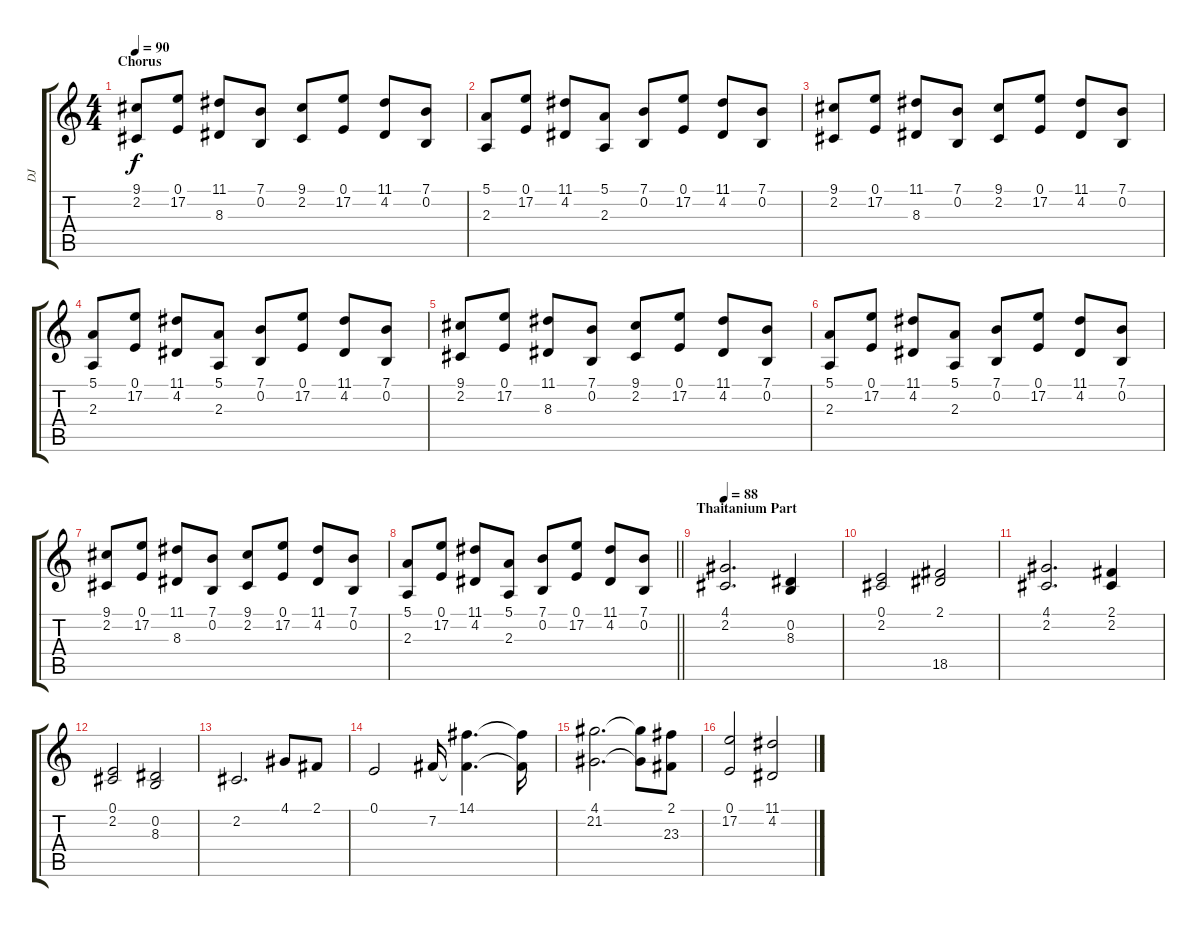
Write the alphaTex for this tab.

\track ("DJ" "DJ") {instrument synthstrings1}
\staff {score tabs}
\tuning (E4 B3 G3 D3 A2 E2) {hide}
\ts (4 4)
\section ("" "Chorus")
\tempo 90
\clef g2
\ks c
(9.1 2.2).8{dy f volume 14} (0.1 17.2).8 (11.1 8.3).8 (7.1 0.2).8 (9.1 2.2).8 (0.1 17.2).8 (11.1 4.2).8 (7.1 0.2).8 |
(5.1 2.3).8 (0.1 17.2).8 (11.1 4.2).8 (5.1 2.3).8 (7.1 0.2).8 (0.1 17.2).8 (11.1 4.2).8 (7.1 0.2).8 |
(9.1 2.2).8 (0.1 17.2).8 (11.1 8.3).8 (7.1 0.2).8 (9.1 2.2).8 (0.1 17.2).8 (11.1 4.2).8 (7.1 0.2).8 |
(5.1 2.3).8 (0.1 17.2).8 (11.1 4.2).8 (5.1 2.3).8 (7.1 0.2).8 (0.1 17.2).8 (11.1 4.2).8 (7.1 0.2).8 |
(9.1 2.2).8 (0.1 17.2).8 (11.1 8.3).8 (7.1 0.2).8 (9.1 2.2).8 (0.1 17.2).8 (11.1 4.2).8 (7.1 0.2).8 |
(5.1 2.3).8 (0.1 17.2).8 (11.1 4.2).8 (5.1 2.3).8 (7.1 0.2).8 (0.1 17.2).8 (11.1 4.2).8 (7.1 0.2).8 |
(9.1 2.2).8 (0.1 17.2).8 (11.1 8.3).8 (7.1 0.2).8 (9.1 2.2).8 (0.1 17.2).8 (11.1 4.2).8 (7.1 0.2).8 |
\barLineRight lightlight
(5.1 2.3).8 (0.1 17.2).8 (11.1 4.2).8 (5.1 2.3).8 (7.1 0.2).8 (0.1 17.2).8 (11.1 4.2).8 (7.1 0.2).8 |
\section ("" "Thaitanium Part")
\tempo 88
(4.1 2.2).2{d volume 15} (0.2 8.3).4 |
(0.1 2.2).2 (2.1 18.5).2 |
(4.1 2.2).2{d} (2.1 2.2).4 |
(0.1 2.2).2 (0.2 8.3).2 |
2.2.2{d} 4.1.8 2.1.8 |
0.1.2 7.2.16 (14.1 7.2{t}).4{d} (14.1{t} 7.2{t}).16 |
(4.1 21.2).2{d} (4.1{t} 21.2{t}).8 (2.1 23.3).8 |
(0.1 17.2).2 (11.1 4.2).2
